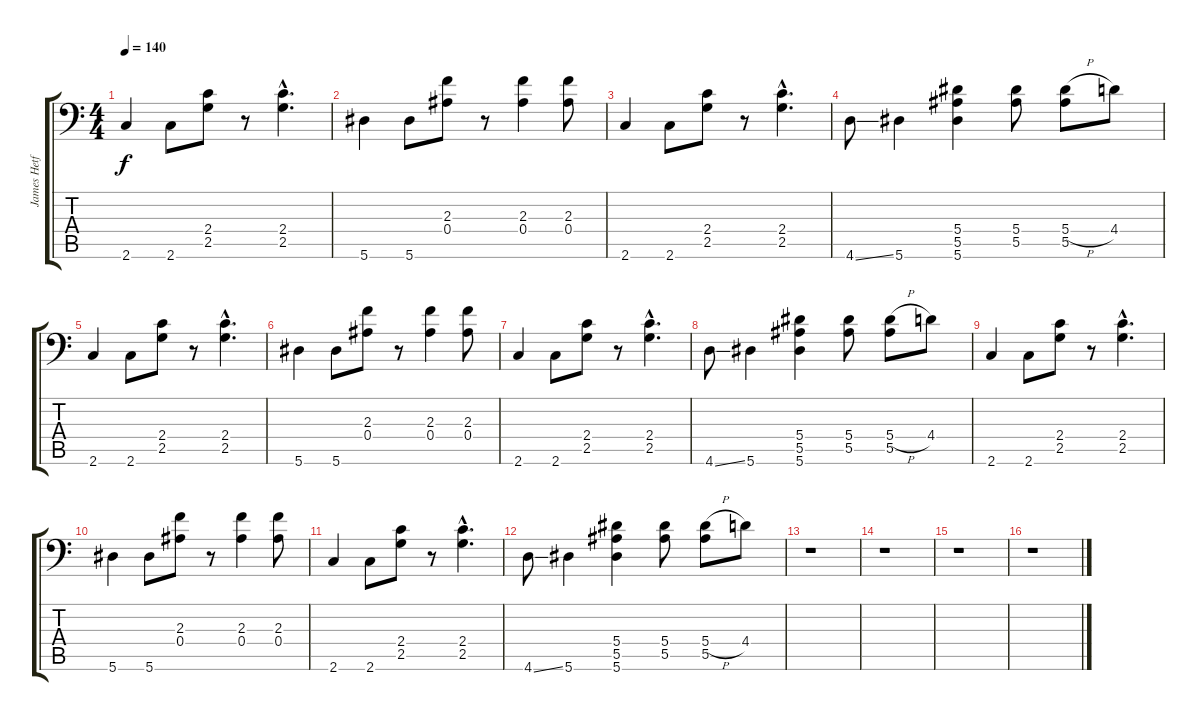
\track ("James Hetfield (Clean)" "James Hetf") {instrument electricguitarjazz}
\staff {score tabs}
\tuning (C4 G3 Eb3 Bb2 F2 Bb1) {hide}
\ts (4 4)
\tempo 140
\clef f4
\ks c
2.6.4{dy f} 2.6.8 (2.4 2.5).8 r.8 (2.4{hac} 2.5{hac}).4{d} |
5.6.4 5.6.8 (2.3 0.4).8 r.8 (2.3 0.4).4 (2.3 0.4).8 |
2.6.4 2.6.8 (2.4 2.5).8 r.8 (2.4{hac} 2.5{hac}).4{d} |
4.6{ss}.8 5.6.4 (5.4 5.5 5.6).4 (5.4 5.5).8 (5.4{h} 5.5).8 4.4.8 |
2.6.4 2.6.8 (2.4 2.5).8 r.8 (2.4{hac} 2.5{hac}).4{d} |
5.6.4 5.6.8 (2.3 0.4).8 r.8 (2.3 0.4).4 (2.3 0.4).8 |
2.6.4 2.6.8 (2.4 2.5).8 r.8 (2.4{hac} 2.5{hac}).4{d} |
4.6{ss}.8 5.6.4 (5.4 5.5 5.6).4 (5.4 5.5).8 (5.4{h} 5.5).8 4.4.8 |
2.6.4 2.6.8 (2.4 2.5).8 r.8 (2.4{hac} 2.5{hac}).4{d} |
5.6.4 5.6.8 (2.3 0.4).8 r.8 (2.3 0.4).4 (2.3 0.4).8 |
2.6.4 2.6.8 (2.4 2.5).8 r.8 (2.4{hac} 2.5{hac}).4{d} |
4.6{ss}.8 5.6.4 (5.4 5.5 5.6).4 (5.4 5.5).8 (5.4{h} 5.5).8 4.4.8 |
r.1 |
r.1 |
r.1 |
r.1
